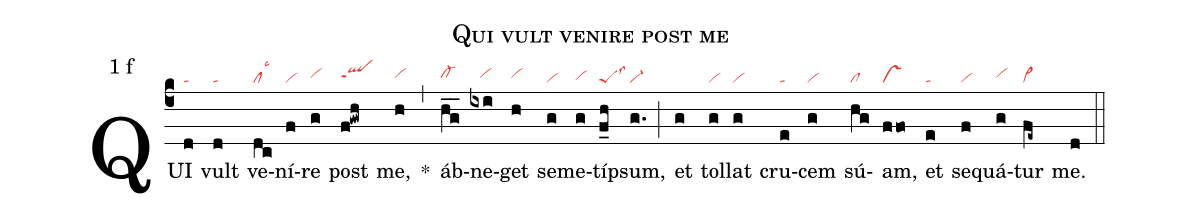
name: Qui vult venire post me;
annotation: 1 f;
mode: 1;
nabc-lines: 1;
%%
(c4)
QUI(d|ta) vult(d|ta) ve(dc|cllsc3)ní(f|vi)re(g|vihh) post(f!gwh|qlhhppt1) me,(h|vihh) *(,)
áb(hg__|cl-hh)ne(ixi|///vihh)get(h|vihh) se(g|vi)me(g|vihg)tí(f_h|peSlss3)psum,(g.|vi-) (;)
et(g) tol(g|vi)lat(g|vi) cru(e|ta)cem(g|vi) sú(hg|cl)am,(ffo|vs) et(e|ta) se(f|vi)quá(g|vihh)tur(fe~|vi>) me.(d) (::)
